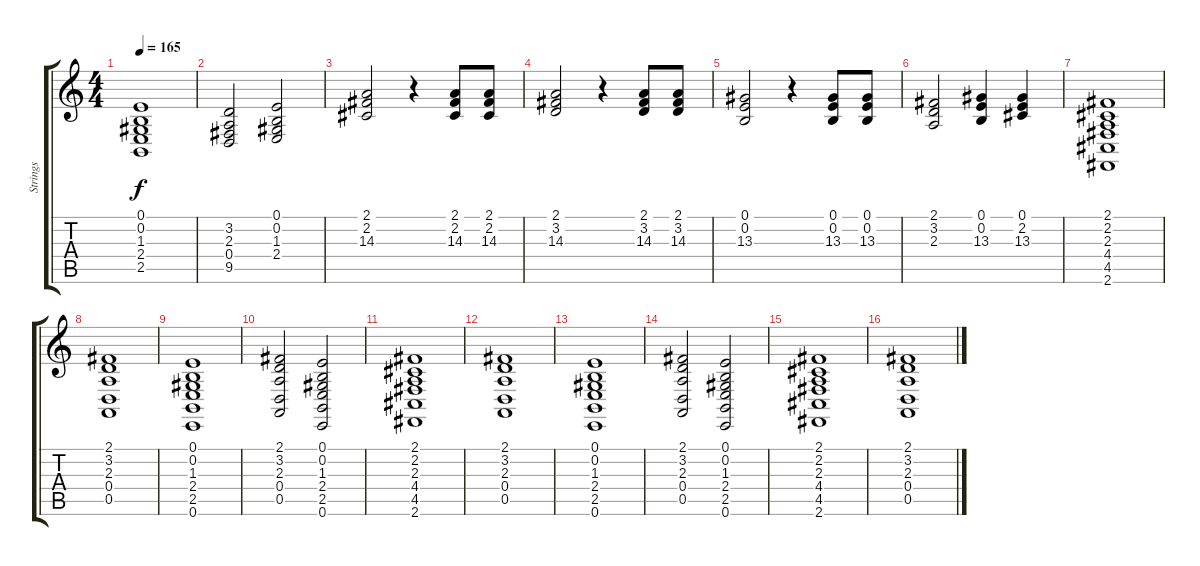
\track ("Strings" "Strings") {instrument stringensemble1}
\staff {score tabs}
\tuning (E4 B3 G3 D3 A2 E2) {hide}
\ts (4 4)
\tempo 165
\clef g2
\ks c
(0.1 0.2 1.3 2.4 2.5).1{dy f} |
(3.2 2.3 0.4 9.5).2 (0.1 0.2 1.3 2.4).2 |
(2.1 2.2 14.3).2 r.4 (2.1 2.2 14.3).8 (2.1 2.2 14.3).8 |
(2.1 3.2 14.3).2 r.4 (2.1 3.2 14.3).8 (2.1 3.2 14.3).8 |
(0.1 0.2 13.3).2 r.4 (0.1 0.2 13.3).8 (0.1 0.2 13.3).8 |
(2.1 3.2 2.3).2 (0.1 0.2 13.3).4 (0.1 2.2 13.3).4 |
(2.1 2.2 2.3 4.4 4.5 2.6).1{volume 9} |
(2.1 3.2 2.3 0.4 0.5).1 |
(0.1 0.2 1.3 2.4 2.5 0.6).1 |
(2.1 3.2 2.3 0.4 0.5).2 (0.1 0.2 1.3 2.4 2.5 0.6).2 |
(2.1 2.2 2.3 4.4 4.5 2.6).1 |
(2.1 3.2 2.3 0.4 0.5).1 |
(0.1 0.2 1.3 2.4 2.5 0.6).1 |
(2.1 3.2 2.3 0.4 0.5).2 (0.1 0.2 1.3 2.4 2.5 0.6).2 |
(2.1 2.2 2.3 4.4 4.5 2.6).1{volume 11} |
(2.1 3.2 2.3 0.4 0.5).1
